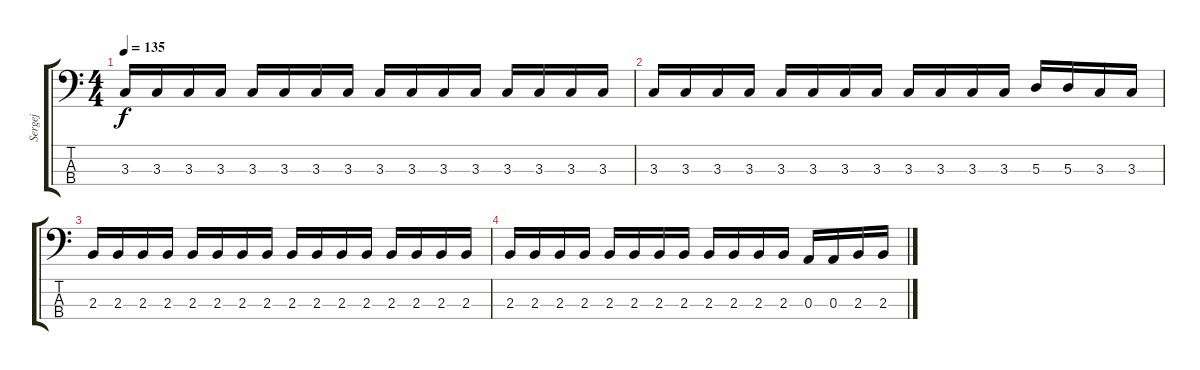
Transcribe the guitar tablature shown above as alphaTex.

\track ("Sergej" "Sergej") {instrument electricbasspick}
\staff {score tabs}
\tuning (G2 D2 A1 E1) {hide}
\ts (4 4)
\tempo 135
\clef f4
\ks c
3.3.16{dy f} 3.3.16 3.3.16 3.3.16 3.3.16 3.3.16 3.3.16 3.3.16 3.3.16 3.3.16 3.3.16 3.3.16 3.3.16 3.3.16 3.3.16 3.3.16 |
3.3.16 3.3.16 3.3.16 3.3.16 3.3.16 3.3.16 3.3.16 3.3.16 3.3.16 3.3.16 3.3.16 3.3.16 5.3.16 5.3.16 3.3.16 3.3.16 |
2.3.16 2.3.16 2.3.16 2.3.16 2.3.16 2.3.16 2.3.16 2.3.16 2.3.16 2.3.16 2.3.16 2.3.16 2.3.16 2.3.16 2.3.16 2.3.16 |
2.3.16 2.3.16 2.3.16 2.3.16 2.3.16 2.3.16 2.3.16 2.3.16 2.3.16 2.3.16 2.3.16 2.3.16 0.3.16 0.3.16 2.3.16 2.3.16
